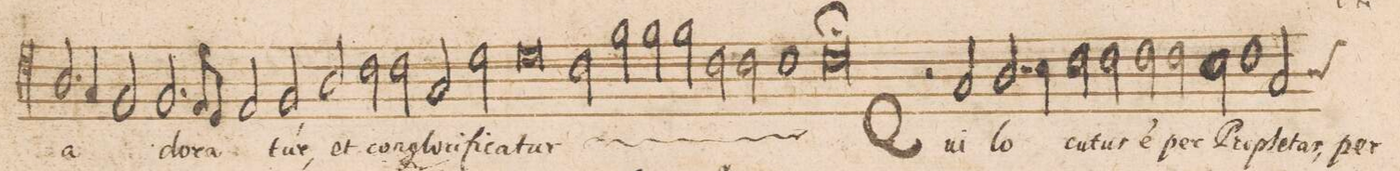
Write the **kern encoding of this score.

**kern	**text
*I"ALTVS.	*
*clefC4	*
*k[]	*
*met(C|)	*
*M2/1	*
2.A/	a-
4G/	.
=151-	=151-
2F/	.
2.F/	-do-
8E/L	-ra-
8D/J	.
2E/	.
=152-	=152-
2F,</	-tur,
2A/	et
2c\	con-
2c\	-glo-
=153-	=153-
2G/	-ri-
2d\	-fi-
0d	-ca-
=154-	=154-
2c\	-tur
*	*ij
2f\	et
=155-	=155-
2f\	con-
2f\	-glo-
2c\	-ri-
2c\	-fi-
=156-	=156-
1c	-ca-
[1cl;	-tur
*	*Xij
=157-	=157-
1c]	.
2r	.
2G/	Qui
=158-	=158-
2.A/	lo-
4B\	.
2c\	-cu-
2c\	-tus
=159-	=159-
2c\	e(st)
2c\	per
2B\	Pro-
1c	-phe-
=160-	=160-
*custos:A	*
2G/	-tas,
*-	*-
